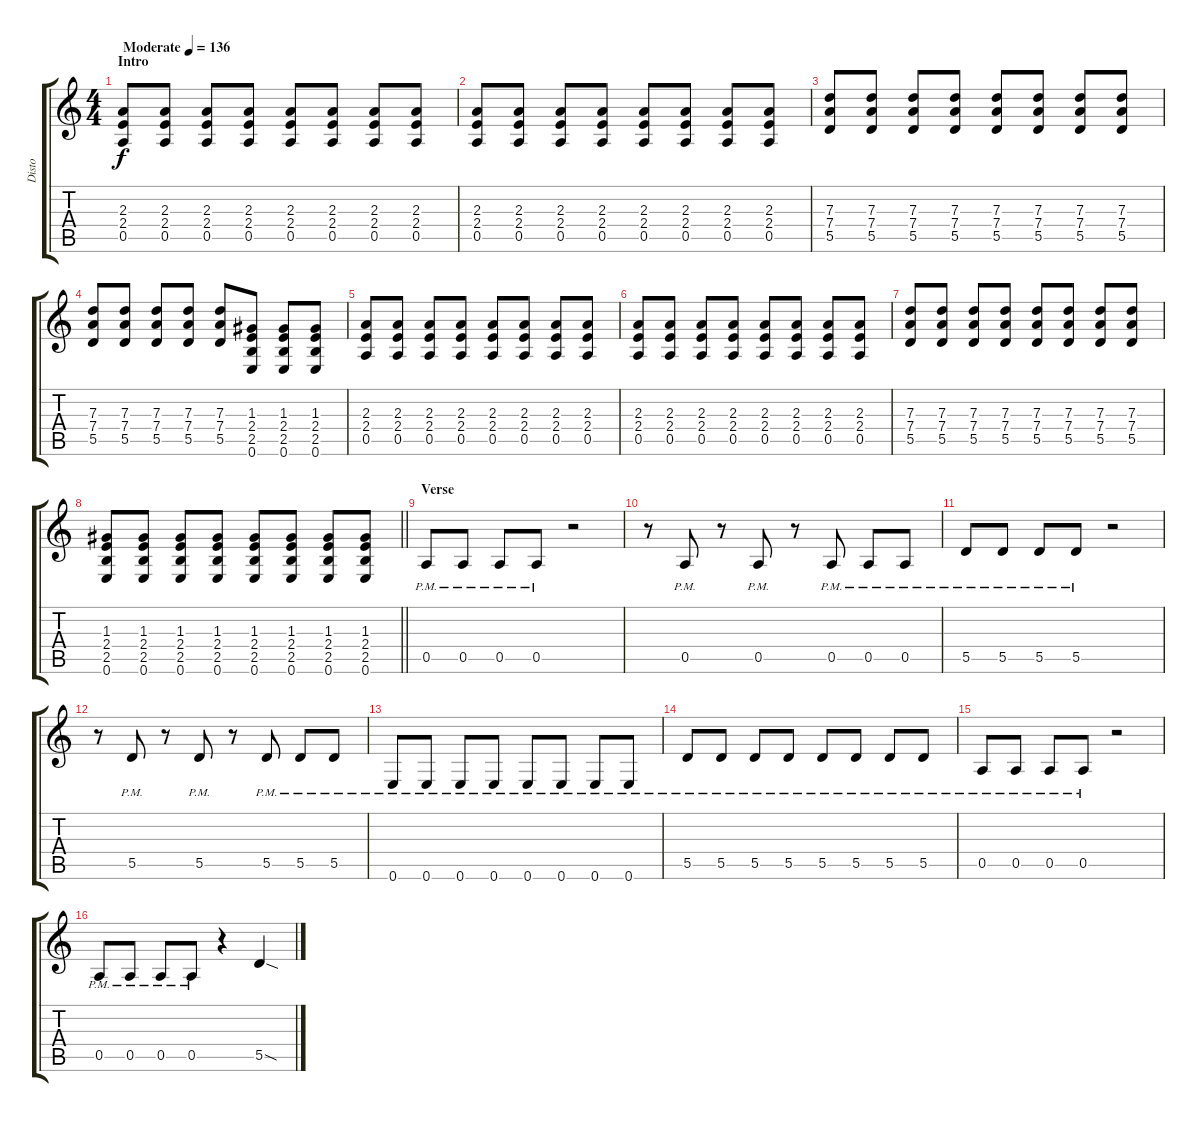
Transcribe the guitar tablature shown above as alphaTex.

\track ("Disto" "Disto") {instrument distortionguitar}
\staff {score tabs}
\tuning (E4 B3 G3 D3 A2 E2) {hide}
\ts (4 4)
\section ("" "Intro")
\tempo (136 "Moderate")
\clef g2
\ks c
(2.3 2.4 0.5).8{dy f instrument distortionguitar} (2.3 2.4 0.5).8 (2.3 2.4 0.5).8 (2.3 2.4 0.5).8 (2.3 2.4 0.5).8 (2.3 2.4 0.5).8 (2.3 2.4 0.5).8 (2.3 2.4 0.5).8 |
(2.3 2.4 0.5).8 (2.3 2.4 0.5).8 (2.3 2.4 0.5).8 (2.3 2.4 0.5).8 (2.3 2.4 0.5).8 (2.3 2.4 0.5).8 (2.3 2.4 0.5).8 (2.3 2.4 0.5).8 |
(7.3 7.4 5.5).8 (7.3 7.4 5.5).8 (7.3 7.4 5.5).8 (7.3 7.4 5.5).8 (7.3 7.4 5.5).8 (7.3 7.4 5.5).8 (7.3 7.4 5.5).8 (7.3 7.4 5.5).8 |
(7.3 7.4 5.5).8 (7.3 7.4 5.5).8 (7.3 7.4 5.5).8 (7.3 7.4 5.5).8 (7.3 7.4 5.5).8 (1.3 2.4 2.5 0.6).8 (1.3 2.4 2.5 0.6).8 (1.3 2.4 2.5 0.6).8 |
(2.3 2.4 0.5).8 (2.3 2.4 0.5).8 (2.3 2.4 0.5).8 (2.3 2.4 0.5).8 (2.3 2.4 0.5).8 (2.3 2.4 0.5).8 (2.3 2.4 0.5).8 (2.3 2.4 0.5).8 |
(2.3 2.4 0.5).8 (2.3 2.4 0.5).8 (2.3 2.4 0.5).8 (2.3 2.4 0.5).8 (2.3 2.4 0.5).8 (2.3 2.4 0.5).8 (2.3 2.4 0.5).8 (2.3 2.4 0.5).8 |
(7.3 7.4 5.5).8 (7.3 7.4 5.5).8 (7.3 7.4 5.5).8 (7.3 7.4 5.5).8 (7.3 7.4 5.5).8 (7.3 7.4 5.5).8 (7.3 7.4 5.5).8 (7.3 7.4 5.5).8 |
\barLineRight lightlight
(1.3 2.4 2.5 0.6).8 (1.3 2.4 2.5 0.6).8 (1.3 2.4 2.5 0.6).8 (1.3 2.4 2.5 0.6).8 (1.3 2.4 2.5 0.6).8 (1.3 2.4 2.5 0.6).8 (1.3 2.4 2.5 0.6).8 (1.3 2.4 2.5 0.6).8 |
\section ("" "Verse")
0.5{pm}.8 0.5{pm}.8 0.5{pm}.8 0.5{pm}.8 r.2 |
r.8 0.5{pm}.8 r.8 0.5{pm}.8 r.8 0.5{pm}.8 0.5{pm}.8 0.5{pm}.8 |
5.5{pm}.8 5.5{pm}.8 5.5{pm}.8 5.5{pm}.8 r.2 |
r.8 5.5{pm}.8 r.8 5.5{pm}.8 r.8 5.5{pm}.8 5.5{pm}.8 5.5{pm}.8 |
0.6{pm}.8 0.6{pm}.8 0.6{pm}.8 0.6{pm}.8 0.6{pm}.8 0.6{pm}.8 0.6{pm}.8 0.6{pm}.8 |
5.5{pm}.8 5.5{pm}.8 5.5{pm}.8 5.5{pm}.8 5.5{pm}.8 5.5{pm}.8 5.5{pm}.8 5.5{pm}.8 |
0.5{pm}.8 0.5{pm}.8 0.5{pm}.8 0.5{pm}.8 r.2 |
0.5{pm}.8 0.5{pm}.8 0.5{pm}.8 0.5{pm}.8 r.4 5.5{sod}.4
